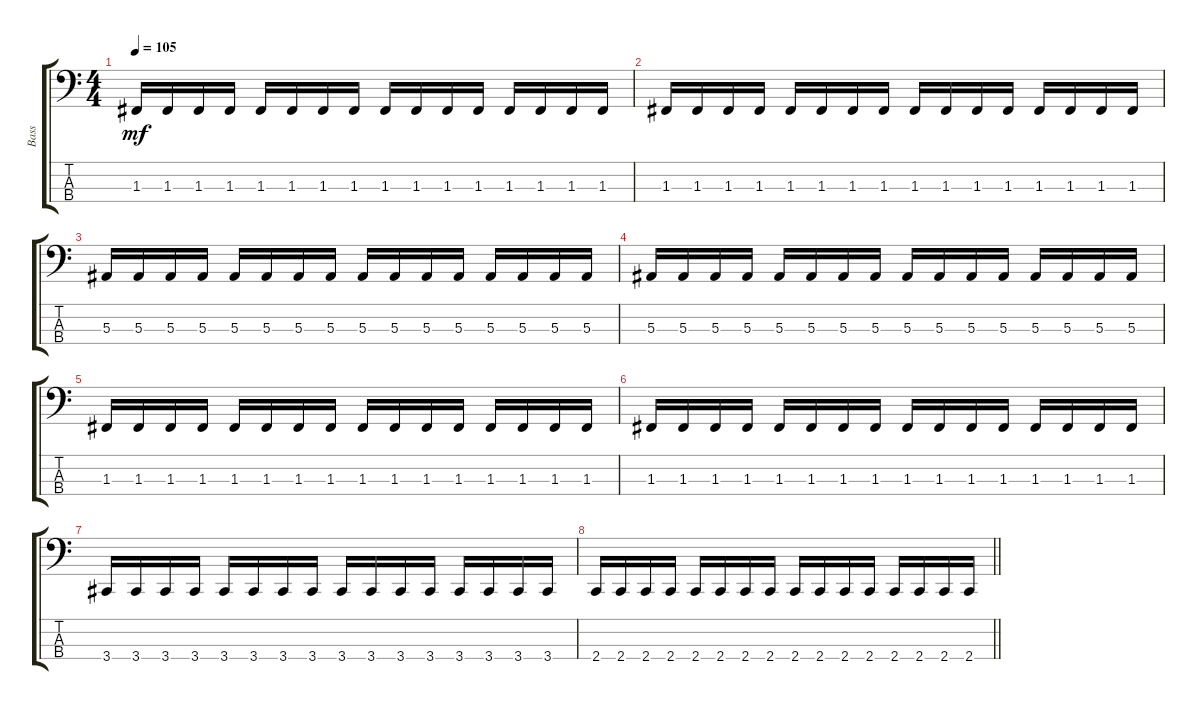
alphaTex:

\track ("Bass" "Bass") {instrument electricbassfinger}
\staff {score tabs}
\tuning (Eb2 Bb1 F1 Bb0) {hide}
\ts (4 4)
\tempo 105
\clef f4
\ks c
1.3.16{dy mf} 1.3.16 1.3.16 1.3.16 1.3.16 1.3.16 1.3.16 1.3.16 1.3.16 1.3.16 1.3.16 1.3.16 1.3.16 1.3.16 1.3.16 1.3.16 |
1.3.16 1.3.16 1.3.16 1.3.16 1.3.16 1.3.16 1.3.16 1.3.16 1.3.16 1.3.16 1.3.16 1.3.16 1.3.16 1.3.16 1.3.16 1.3.16 |
5.3.16 5.3.16 5.3.16 5.3.16 5.3.16 5.3.16 5.3.16 5.3.16 5.3.16 5.3.16 5.3.16 5.3.16 5.3.16 5.3.16 5.3.16 5.3.16 |
5.3.16 5.3.16 5.3.16 5.3.16 5.3.16 5.3.16 5.3.16 5.3.16 5.3.16 5.3.16 5.3.16 5.3.16 5.3.16 5.3.16 5.3.16 5.3.16 |
1.3.16 1.3.16 1.3.16 1.3.16 1.3.16 1.3.16 1.3.16 1.3.16 1.3.16 1.3.16 1.3.16 1.3.16 1.3.16 1.3.16 1.3.16 1.3.16 |
1.3.16 1.3.16 1.3.16 1.3.16 1.3.16 1.3.16 1.3.16 1.3.16 1.3.16 1.3.16 1.3.16 1.3.16 1.3.16 1.3.16 1.3.16 1.3.16 |
3.4.16 3.4.16 3.4.16 3.4.16 3.4.16 3.4.16 3.4.16 3.4.16 3.4.16 3.4.16 3.4.16 3.4.16 3.4.16 3.4.16 3.4.16 3.4.16 |
\barLineRight lightlight
2.4.16 2.4.16 2.4.16 2.4.16 2.4.16 2.4.16 2.4.16 2.4.16 2.4.16 2.4.16 2.4.16 2.4.16 2.4.16 2.4.16 2.4.16 2.4.16
